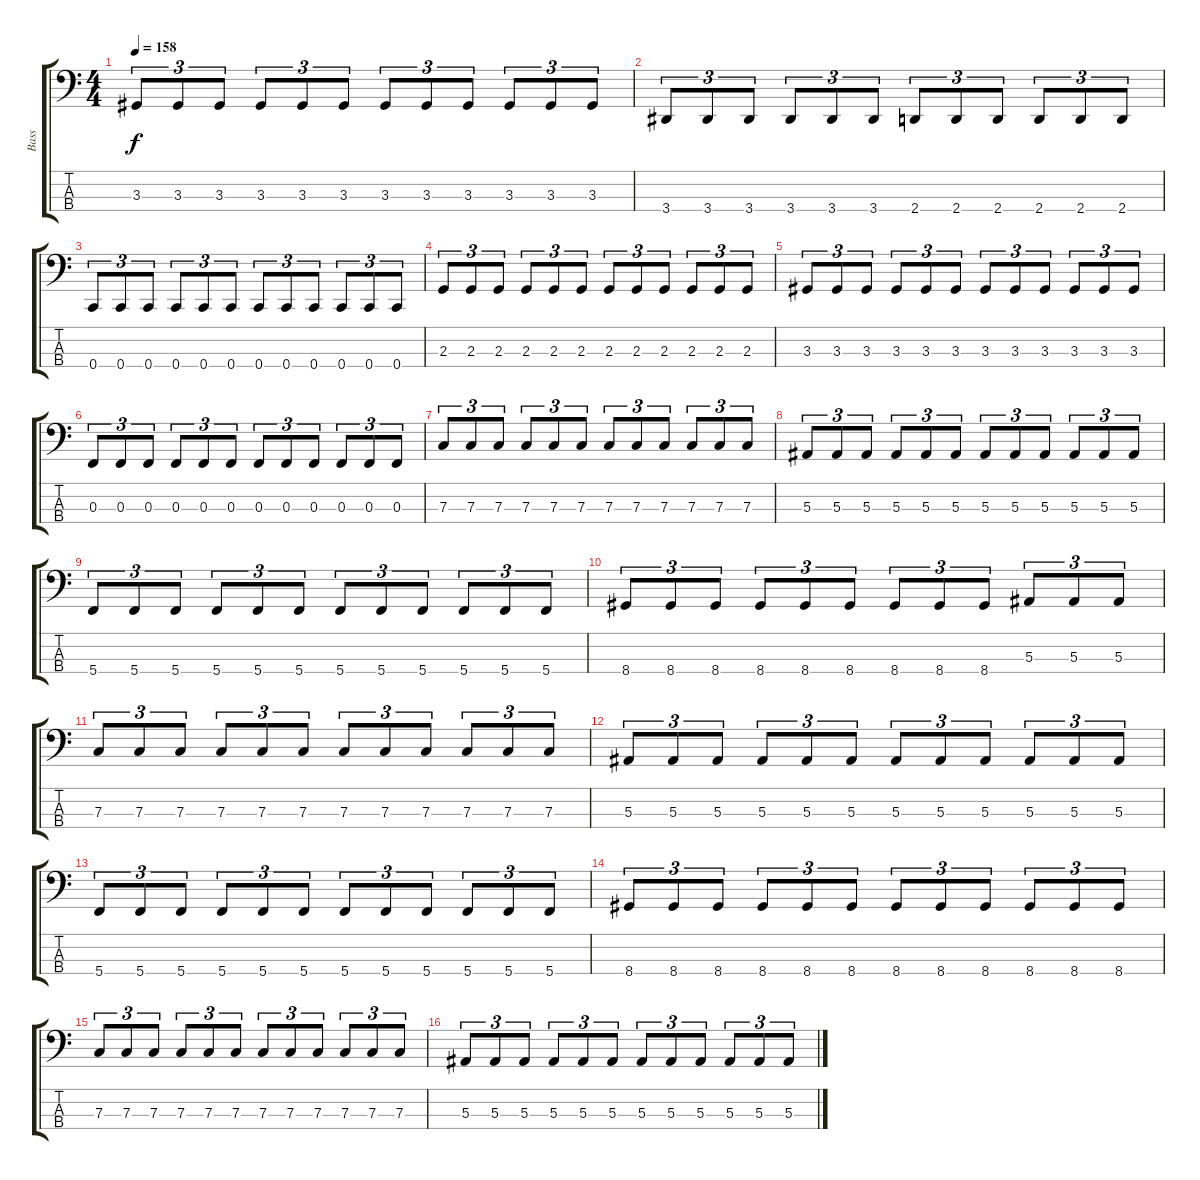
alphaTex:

\track ("Bass" "Bass") {instrument electricbassfinger}
\staff {score tabs}
\tuning (Eb2 Bb1 F1 C1) {hide}
\ts (4 4)
\tempo 158
\clef f4
\ks c
3.3.8{tu (3 2) dy f} 3.3.8{tu (3 2)} 3.3.8{tu (3 2)} 3.3.8{tu (3 2)} 3.3.8{tu (3 2)} 3.3.8{tu (3 2)} 3.3.8{tu (3 2)} 3.3.8{tu (3 2)} 3.3.8{tu (3 2)} 3.3.8{tu (3 2)} 3.3.8{tu (3 2)} 3.3.8{tu (3 2)} |
3.4.8{tu (3 2)} 3.4.8{tu (3 2)} 3.4.8{tu (3 2)} 3.4.8{tu (3 2)} 3.4.8{tu (3 2)} 3.4.8{tu (3 2)} 2.4.8{tu (3 2)} 2.4.8{tu (3 2)} 2.4.8{tu (3 2)} 2.4.8{tu (3 2)} 2.4.8{tu (3 2)} 2.4.8{tu (3 2)} |
0.4.8{tu (3 2)} 0.4.8{tu (3 2)} 0.4.8{tu (3 2)} 0.4.8{tu (3 2)} 0.4.8{tu (3 2)} 0.4.8{tu (3 2)} 0.4.8{tu (3 2)} 0.4.8{tu (3 2)} 0.4.8{tu (3 2)} 0.4.8{tu (3 2)} 0.4.8{tu (3 2)} 0.4.8{tu (3 2)} |
2.3.8{tu (3 2)} 2.3.8{tu (3 2)} 2.3.8{tu (3 2)} 2.3.8{tu (3 2)} 2.3.8{tu (3 2)} 2.3.8{tu (3 2)} 2.3.8{tu (3 2)} 2.3.8{tu (3 2)} 2.3.8{tu (3 2)} 2.3.8{tu (3 2)} 2.3.8{tu (3 2)} 2.3.8{tu (3 2)} |
3.3.8{tu (3 2)} 3.3.8{tu (3 2)} 3.3.8{tu (3 2)} 3.3.8{tu (3 2)} 3.3.8{tu (3 2)} 3.3.8{tu (3 2)} 3.3.8{tu (3 2)} 3.3.8{tu (3 2)} 3.3.8{tu (3 2)} 3.3.8{tu (3 2)} 3.3.8{tu (3 2)} 3.3.8{tu (3 2)} |
0.3.8{tu (3 2)} 0.3.8{tu (3 2)} 0.3.8{tu (3 2)} 0.3.8{tu (3 2)} 0.3.8{tu (3 2)} 0.3.8{tu (3 2)} 0.3.8{tu (3 2)} 0.3.8{tu (3 2)} 0.3.8{tu (3 2)} 0.3.8{tu (3 2)} 0.3.8{tu (3 2)} 0.3.8{tu (3 2)} |
7.3.8{tu (3 2)} 7.3.8{tu (3 2)} 7.3.8{tu (3 2)} 7.3.8{tu (3 2)} 7.3.8{tu (3 2)} 7.3.8{tu (3 2)} 7.3.8{tu (3 2)} 7.3.8{tu (3 2)} 7.3.8{tu (3 2)} 7.3.8{tu (3 2)} 7.3.8{tu (3 2)} 7.3.8{tu (3 2)} |
5.3.8{tu (3 2)} 5.3.8{tu (3 2)} 5.3.8{tu (3 2)} 5.3.8{tu (3 2)} 5.3.8{tu (3 2)} 5.3.8{tu (3 2)} 5.3.8{tu (3 2)} 5.3.8{tu (3 2)} 5.3.8{tu (3 2)} 5.3.8{tu (3 2)} 5.3.8{tu (3 2)} 5.3.8{tu (3 2)} |
5.4.8{tu (3 2)} 5.4.8{tu (3 2)} 5.4.8{tu (3 2)} 5.4.8{tu (3 2)} 5.4.8{tu (3 2)} 5.4.8{tu (3 2)} 5.4.8{tu (3 2)} 5.4.8{tu (3 2)} 5.4.8{tu (3 2)} 5.4.8{tu (3 2)} 5.4.8{tu (3 2)} 5.4.8{tu (3 2)} |
8.4.8{tu (3 2)} 8.4.8{tu (3 2)} 8.4.8{tu (3 2)} 8.4.8{tu (3 2)} 8.4.8{tu (3 2)} 8.4.8{tu (3 2)} 8.4.8{tu (3 2)} 8.4.8{tu (3 2)} 8.4.8{tu (3 2)} 5.3.8{tu (3 2)} 5.3.8{tu (3 2)} 5.3.8{tu (3 2)} |
7.3.8{tu (3 2)} 7.3.8{tu (3 2)} 7.3.8{tu (3 2)} 7.3.8{tu (3 2)} 7.3.8{tu (3 2)} 7.3.8{tu (3 2)} 7.3.8{tu (3 2)} 7.3.8{tu (3 2)} 7.3.8{tu (3 2)} 7.3.8{tu (3 2)} 7.3.8{tu (3 2)} 7.3.8{tu (3 2)} |
5.3.8{tu (3 2)} 5.3.8{tu (3 2)} 5.3.8{tu (3 2)} 5.3.8{tu (3 2)} 5.3.8{tu (3 2)} 5.3.8{tu (3 2)} 5.3.8{tu (3 2)} 5.3.8{tu (3 2)} 5.3.8{tu (3 2)} 5.3.8{tu (3 2)} 5.3.8{tu (3 2)} 5.3.8{tu (3 2)} |
5.4.8{tu (3 2)} 5.4.8{tu (3 2)} 5.4.8{tu (3 2)} 5.4.8{tu (3 2)} 5.4.8{tu (3 2)} 5.4.8{tu (3 2)} 5.4.8{tu (3 2)} 5.4.8{tu (3 2)} 5.4.8{tu (3 2)} 5.4.8{tu (3 2)} 5.4.8{tu (3 2)} 5.4.8{tu (3 2)} |
8.4.8{tu (3 2)} 8.4.8{tu (3 2)} 8.4.8{tu (3 2)} 8.4.8{tu (3 2)} 8.4.8{tu (3 2)} 8.4.8{tu (3 2)} 8.4.8{tu (3 2)} 8.4.8{tu (3 2)} 8.4.8{tu (3 2)} 8.4.8{tu (3 2)} 8.4.8{tu (3 2)} 8.4.8{tu (3 2)} |
7.3.8{tu (3 2)} 7.3.8{tu (3 2)} 7.3.8{tu (3 2)} 7.3.8{tu (3 2)} 7.3.8{tu (3 2)} 7.3.8{tu (3 2)} 7.3.8{tu (3 2)} 7.3.8{tu (3 2)} 7.3.8{tu (3 2)} 7.3.8{tu (3 2)} 7.3.8{tu (3 2)} 7.3.8{tu (3 2)} |
5.3.8{tu (3 2)} 5.3.8{tu (3 2)} 5.3.8{tu (3 2)} 5.3.8{tu (3 2)} 5.3.8{tu (3 2)} 5.3.8{tu (3 2)} 5.3.8{tu (3 2)} 5.3.8{tu (3 2)} 5.3.8{tu (3 2)} 5.3.8{tu (3 2)} 5.3.8{tu (3 2)} 5.3.8{tu (3 2)}
